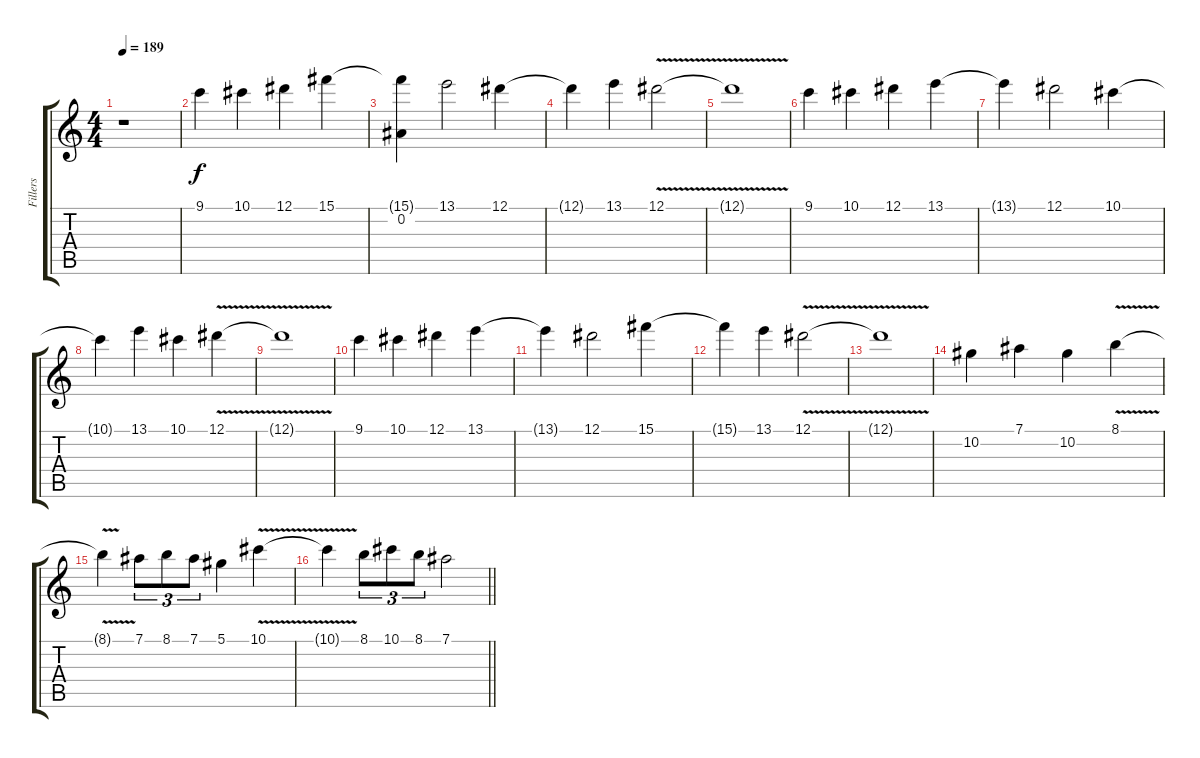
\track ("Fillers" "Fillers") {instrument distortionguitar}
\staff {score tabs}
\tuning (Eb4 Bb3 Gb3 Db3 Ab2 Eb2) {hide}
\ts (4 4)
\tempo 189
\clef g2
\ks c
r.1{dy f volume 10 instrument distortionguitar} |
9.1.4 10.1.4 12.1.4 15.1.4 |
(15.1{t} 0.2).4 13.1.2 12.1.4 |
12.1{t}.4 13.1.4 12.1{v}.2 |
12.1{t}.1 |
9.1.4 10.1.4 12.1.4 13.1.4 |
13.1{t}.4 12.1.2 10.1.4 |
10.1{t}.4 13.1.4 10.1.4 12.1{v}.4 |
12.1{t}.1 |
9.1.4 10.1.4 12.1.4 13.1.4 |
13.1{t}.4 12.1.2 15.1.4 |
15.1{t}.4 13.1.4 12.1{v}.2 |
12.1{t}.1 |
10.2.4 7.1.4 10.2.4 8.1{v}.4 |
8.1{t}.4 7.1.8{tu (3 2)} 8.1.8{tu (3 2)} 7.1.8{tu (3 2)} 5.1.4 10.1{v}.4 |
\barLineRight lightlight
10.1{t}.4 8.1.8{tu (3 2)} 10.1.8{tu (3 2)} 8.1.8{tu (3 2)} 7.1.2
